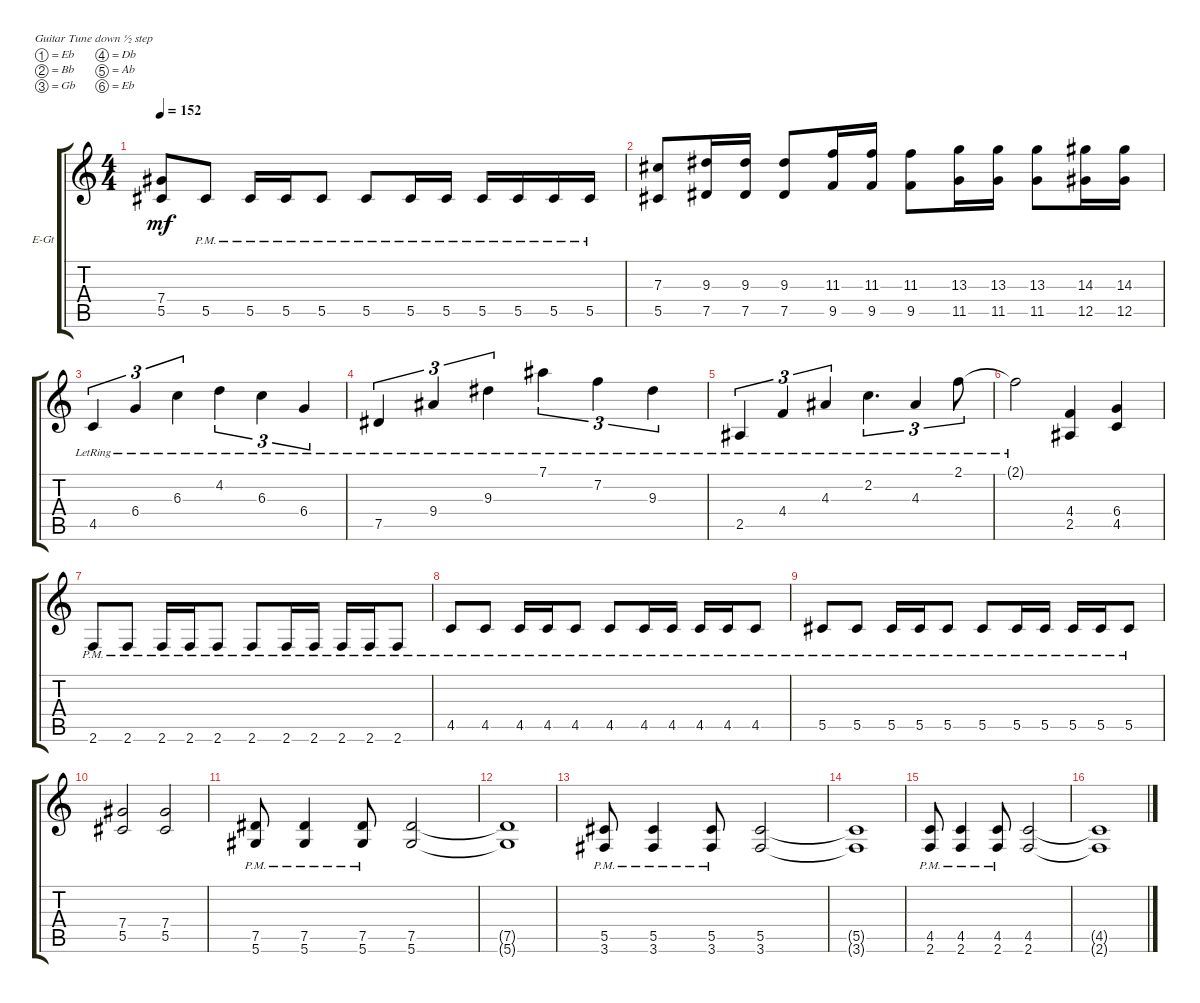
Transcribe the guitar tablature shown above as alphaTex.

\bracketExtendMode groupsimilarinstruments
\firstSystemTrackNameOrientation horizontal
\otherSystemsTrackNameOrientation horizontal
\track ("Electric Guitar" "E-Gt") {instrument overdrivenguitar}
\staff {score tabs}
\tuning (Eb4 Bb3 Gb3 Db3 Ab2 Eb2)
\ts (4 4)
\tempo 152
\clef g2
\scale
0.333333
\ks c
(5.5 7.4).8{dy mf} 5.5{pm}.8 5.5{pm}.16 5.5{pm}.16 5.5{pm}.8 5.5{pm}.8 5.5{pm}.16 5.5{pm}.16 5.5{pm}.16 5.5{pm}.16 5.5{pm}.16 5.5{pm}.16 |
\scale
0.333333 (5.5 7.3).8 (7.5 9.3).16 (7.5 9.3).16 (7.5 9.3).8 (9.5 11.3).16 (9.5 11.3).16 (9.5 11.3).8 (11.5 13.3).16 (11.5 13.3).16 (11.5 13.3).8 (12.5 14.3).16 (12.5 14.3).16 |
\scale
0.333333 4.5{lr}.4{tu (3 2)} 6.4{lr}.4{tu (3 2)} 6.3{lr}.4{tu (3 2)} 4.2{lr}.4{tu (3 2)} 6.3{lr}.4{tu (3 2)} 6.4{lr}.4{tu (3 2)} |
\scale
0.333333 7.5{lr}.4{tu (3 2)} 9.4{lr}.4{tu (3 2)} 9.3{lr}.4{tu (3 2)} 7.1{lr}.4{tu (3 2)} 7.2{lr}.4{tu (3 2)} 9.3{lr}.4{tu (3 2)} |
\scale
0.333333 2.5{lr}.4{tu (3 2)} 4.4{lr}.4{tu (3 2)} 4.3{lr}.4{tu (3 2)} 2.2{lr}.4{d tu (3 2)} 4.3{lr}.4{tu (3 2)} 2.1{lr}.8{tu (3 2)} |
\scale
0.333333 2.1{lr t}.2 (2.5 4.4).4 (4.5 6.4).4 |
\scale
0.333333 2.6{pm}.8 2.6{pm}.8 2.6{pm}.16 2.6{pm}.16 2.6{pm}.8 2.6{pm}.8 2.6{pm}.16 2.6{pm}.16 2.6{pm}.16 2.6{pm}.16 2.6{pm}.8 |
\scale
0.333333 4.5{pm}.8 4.5{pm}.8 4.5{pm}.16 4.5{pm}.16 4.5{pm}.8 4.5{pm}.8 4.5{pm}.16 4.5{pm}.16 4.5{pm}.16 4.5{pm}.16 4.5{pm}.8 |
\scale
0.333333 5.5{pm}.8 5.5{pm}.8 5.5{pm}.16 5.5{pm}.16 5.5{pm}.8 5.5{pm}.8 5.5{pm}.16 5.5{pm}.16 5.5{pm}.16 5.5{pm}.16 5.5{pm}.8 |
\scale
0.333333 (5.5 7.4).2 (5.5 7.4).2 |
\scale
0.333333 (5.6{pm} 7.5{pm}).8 (5.6{pm} 7.5{pm}).4 (5.6{pm} 7.5{pm}).8 (5.6 7.5).2 |
\scale
0.333333 (5.6{t} 7.5{t}).1 |
\scale
0.333333 (3.6{pm} 5.5{pm}).8 (3.6{pm} 5.5{pm}).4 (3.6{pm} 5.5{pm}).8 (3.6 5.5).2 |
\scale
0.333333 (3.6{t} 5.5{t}).1 |
\scale
0.333333 (2.6{pm} 4.5{pm}).8 (2.6{pm} 4.5{pm}).4 (2.6{pm} 4.5{pm}).8 (2.6 4.5).2 |
\scale
0.333333 (2.6{t} 4.5{t}).1
